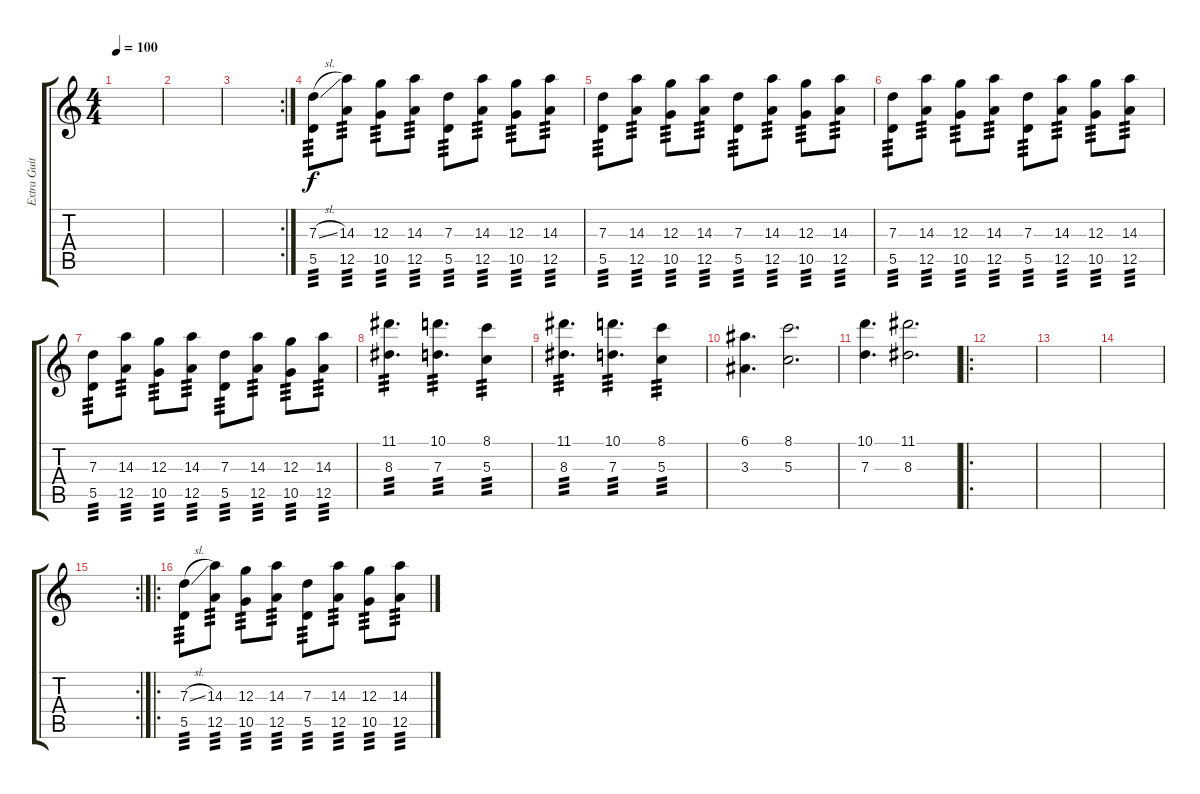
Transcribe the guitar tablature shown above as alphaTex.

\track ("Extra Guitar" "Extra Guit") {instrument distortionguitar}
\staff {score tabs}
\tuning (E4 B3 G3 D3 A2 E2) {hide}
\ts (4 4)
\tempo 100
\clef g2
\ks c
|
|
\rc 2
|
(7.3{sl} 5.5).8{tp 3} (14.3 12.5).8{tp 3} (12.3 10.5).8{tp 3} (14.3 12.5).8{tp 3} (7.3 5.5).8{tp 3} (14.3 12.5).8{tp 3} (12.3 10.5).8{tp 3} (14.3 12.5).8{tp 3} |
(7.3 5.5).8{tp 3} (14.3 12.5).8{tp 3} (12.3 10.5).8{tp 3} (14.3 12.5).8{tp 3} (7.3 5.5).8{tp 3} (14.3 12.5).8{tp 3} (12.3 10.5).8{tp 3} (14.3 12.5).8{tp 3} |
(7.3 5.5).8{tp 3} (14.3 12.5).8{tp 3} (12.3 10.5).8{tp 3} (14.3 12.5).8{tp 3} (7.3 5.5).8{tp 3} (14.3 12.5).8{tp 3} (12.3 10.5).8{tp 3} (14.3 12.5).8{tp 3} |
(7.3 5.5).8{tp 3} (14.3 12.5).8{tp 3} (12.3 10.5).8{tp 3} (14.3 12.5).8{tp 3} (7.3 5.5).8{tp 3} (14.3 12.5).8{tp 3} (12.3 10.5).8{tp 3} (14.3 12.5).8{tp 3} |
(11.1 8.3).4{d tp 3} (10.1 7.3).4{d tp 3} (8.1 5.3).4{tp 3} |
(11.1 8.3).4{d tp 3} (10.1 7.3).4{d tp 3} (8.1 5.3).4{tp 3} |
(6.1 3.3).4{d} (8.1 5.3).2{d} |
(10.1 7.3).4{d} (11.1 8.3).2{d} |
\ro
|
|
|
\rc 2
|
\ro
(7.3{sl} 5.5).8{tp 3} (14.3 12.5).8{tp 3} (12.3 10.5).8{tp 3} (14.3 12.5).8{tp 3} (7.3 5.5).8{tp 3} (14.3 12.5).8{tp 3} (12.3 10.5).8{tp 3} (14.3 12.5).8{tp 3}
